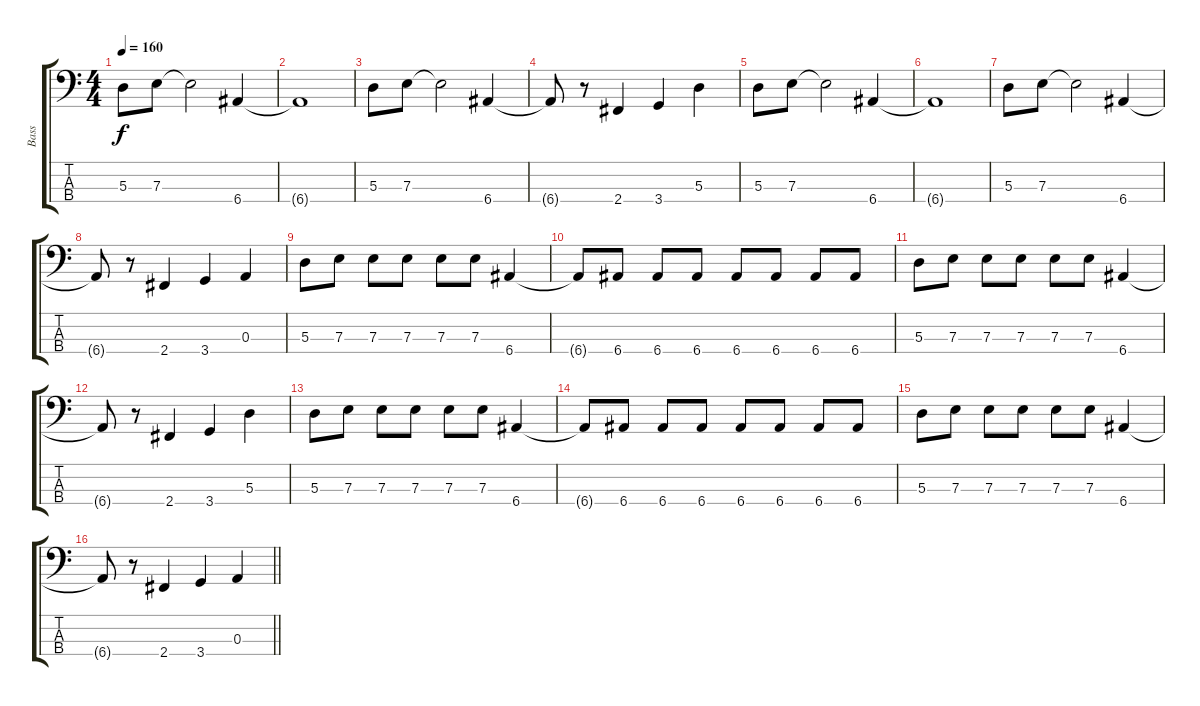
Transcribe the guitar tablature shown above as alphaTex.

\track ("Bass" "Bass") {instrument electricbassfinger}
\staff {score tabs}
\tuning (G2 D2 A1 E1) {hide}
\ts (4 4)
\tempo 160
\clef f4
\ks aminor
5.3.8{dy f} 7.3.8 7.3{t}.2 6.4.4 |
6.4{t}.1 |
5.3.8 7.3.8 7.3{t}.2 6.4.4 |
6.4{t}.8 r.8 2.4.4 3.4.4 5.3.4 |
5.3.8 7.3.8 7.3{t}.2 6.4.4 |
6.4{t}.1 |
5.3.8 7.3.8 7.3{t}.2 6.4.4 |
6.4{t}.8 r.8 2.4.4 3.4.4 0.3.4 |
5.3.8 7.3.8 7.3.8 7.3.8 7.3.8 7.3.8 6.4.4 |
6.4{t}.8 6.4.8 6.4.8 6.4.8 6.4.8 6.4.8 6.4.8 6.4.8 |
5.3.8 7.3.8 7.3.8 7.3.8 7.3.8 7.3.8 6.4.4 |
6.4{t}.8 r.8 2.4.4 3.4.4 5.3.4 |
5.3.8 7.3.8 7.3.8 7.3.8 7.3.8 7.3.8 6.4.4 |
6.4{t}.8 6.4.8 6.4.8 6.4.8 6.4.8 6.4.8 6.4.8 6.4.8 |
5.3.8 7.3.8 7.3.8 7.3.8 7.3.8 7.3.8 6.4.4 |
\barLineRight lightlight
6.4{t}.8 r.8 2.4.4 3.4.4 0.3.4
